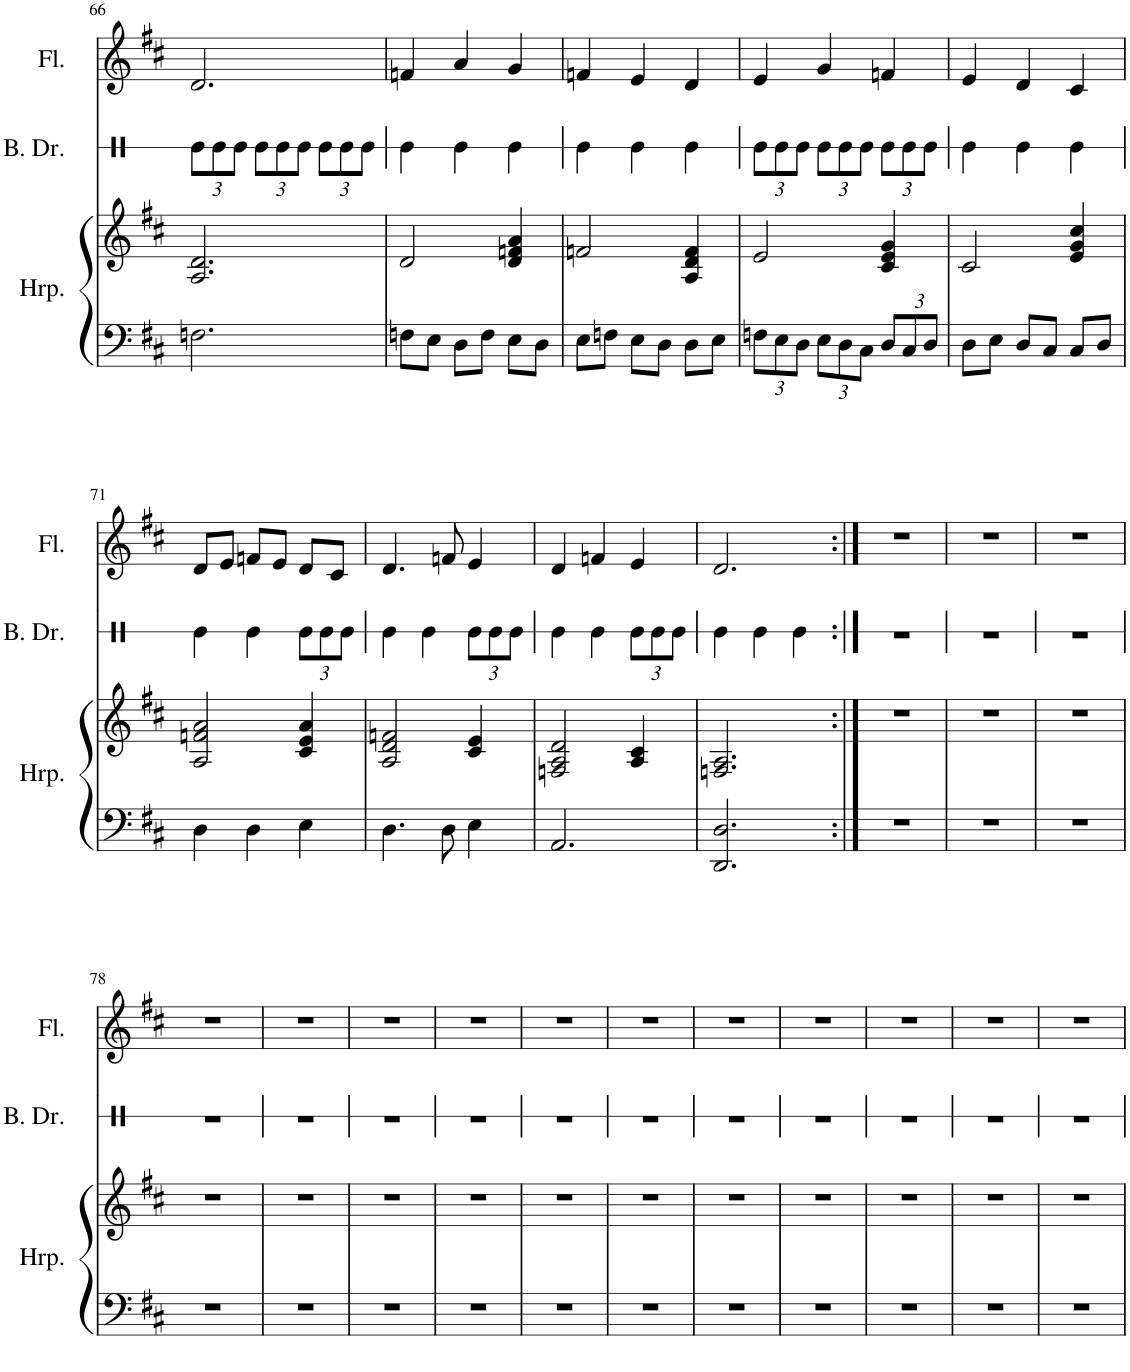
**kern	**kern	**kern	**kern
*part3	*part3	*part2	*part1
*staff4	*staff3	*staff2	*staff1
*I"Harp	*	*I"Bass Drum	*I"Flute
*I'Hrp.	*	*I'B. Dr.	*I'Fl.
!!LO:PB:g=z
*clefF4	*clefG2	*clefX	*clefG2
*k[f#c#]	*k[f#c#]	*k[]	*k[f#c#]
*M3/4	*M3/4	*M3/4	*M3/4
*	*	*Xbrackettup	*
=66	=66	=66	=66
2.Fn\	2.A/ 2.d/	12Re\L	2.d/
.	.	12Re\	.
.	.	12Re\J	.
.	.	12Re\L	.
.	.	12Re\	.
.	.	12Re\J	.
.	.	12Re\L	.
.	.	12Re\	.
.	.	12Re\J	.
=67	=67	=67	=67
8Fn\L	2d/	4Re\	4fn/
8E\J	.	.	.
8D\L	.	4Re\	4a/
8F\J	.	.	.
8E\L	4d/ 4fn/ 4a/	4Re\	4g/
8D\J	.	.	.
=68	=68	=68	=68
8E\L	2fn/	4Re\	4fn/
8Fn\J	.	.	.
8E\L	.	4Re\	4e/
8D\J	.	.	.
8D\L	4A/ 4d/ 4f/	4Re\	4d/
8E\J	.	.	.
=69	=69	=69	=69
*Xbrackettup	*	*	*
12Fn\L	2e/	12Re\L	4e/
12E\	.	12Re\	.
12D\J	.	12Re\J	.
12E\L	.	12Re\L	4g/
12D\	.	12Re\	.
12C#\J	.	12Re\J	.
12D/L	4c#/ 4e/ 4g/	12Re\L	4fn/
12C#/	.	12Re\	.
12D/J	.	12Re\J	.
=70	=70	=70	=70
8D\L	2c#/	4Re\	4e/
8E\J	.	.	.
8D/L	.	4Re\	4d/
8C#/J	.	.	.
8C#/L	4e/ 4g/ 4cc#/	4Re\	4c#/
8D/J	.	.	.
!!LO:LB:g=z
=71	=71	=71	=71
4D\	2A/ 2fn/ 2a/	4Re\	8d/L
.	.	.	8e/J
4D\	.	4Re\	8fn/L
.	.	.	8e/J
4E\	4c#/ 4e/ 4a/	12Re\L	8d/L
.	.	12Re\	.
.	.	.	8c#/J
.	.	12Re\J	.
=72	=72	=72	=72
4.D\	2A/ 2d/ 2fn/	4Re\	4.d/
.	.	4Re\	.
8D\	.	.	8fn/
4E\	4c#/ 4e/	12Re\L	4e/
.	.	12Re\	.
.	.	12Re\J	.
=73	=73	=73	=73
2.AA/	2Fn/ 2A/ 2d/	4Re\	4d/
.	.	4Re\	4fn/
.	4A/ 4c#/	12Re\L	4e/
.	.	12Re\	.
.	.	12Re\J	.
=74	=74	=74	=74
2.DD/ 2.D/	2.Fn/ 2.A/	4Re\	2.d/
.	.	4Re\	.
.	.	4Re\	.
=75:|!	=75:|!	=75:|!	=75:|!
2.r	2.r	2.r	2.r
=76	=76	=76	=76
2.r	2.r	2.r	2.r
=77	=77	=77	=77
2.r	2.r	2.r	2.r
!!LO:LB:g=z
=78	=78	=78	=78
2.r	2.r	2.r	2.r
=79	=79	=79	=79
2.r	2.r	2.r	2.r
=80	=80	=80	=80
2.r	2.r	2.r	2.r
=81	=81	=81	=81
2.r	2.r	2.r	2.r
=82	=82	=82	=82
2.r	2.r	2.r	2.r
=83	=83	=83	=83
2.r	2.r	2.r	2.r
=84	=84	=84	=84
2.r	2.r	2.r	2.r
=85	=85	=85	=85
2.r	2.r	2.r	2.r
=86	=86	=86	=86
2.r	2.r	2.r	2.r
=87	=87	=87	=87
2.r	2.r	2.r	2.r
=88	=88	=88	=88
2.r	2.r	2.r	2.r
=	=	=	=
*-	*-	*-	*-
